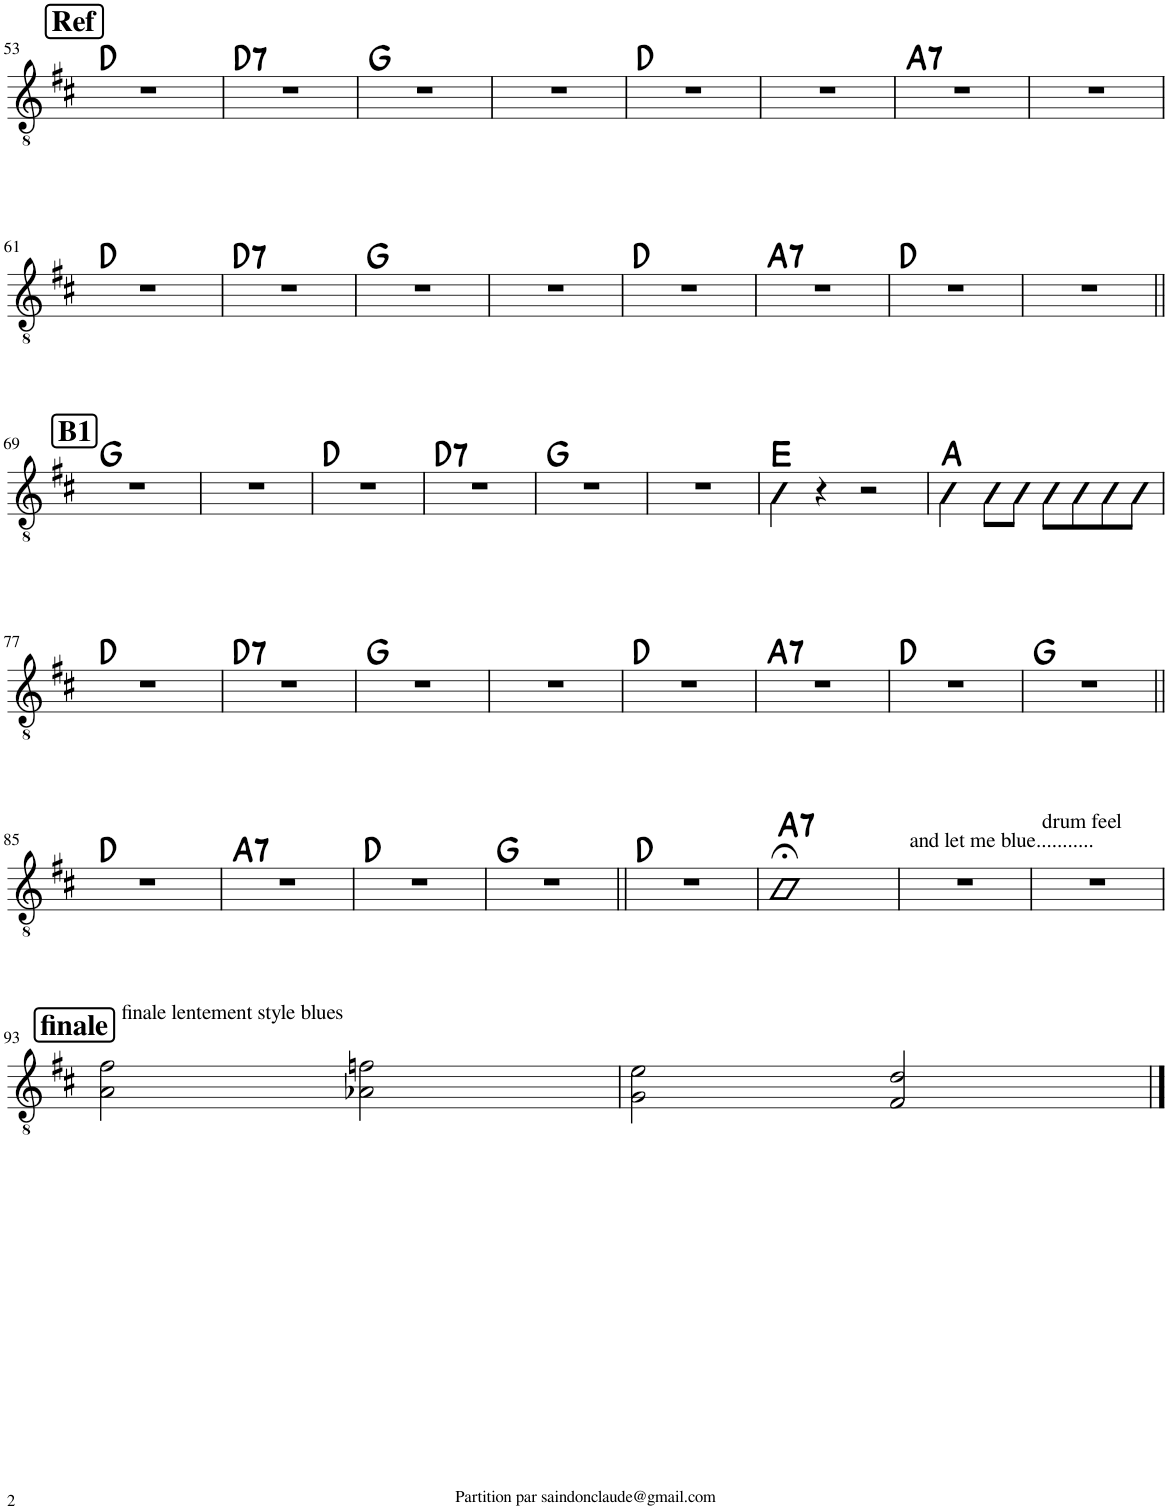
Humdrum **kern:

**kern	**harte
*part1	*part1
*staff1	*
*I"Classical Guitar	*
*I'Guit.	*
!!LO:PB:g=z
*clefGv2	*
*k[f#c#]	*
*M4/4	*
!!LO:REH:place=s1:a:B:rj:fs=14:t=Ref
=53	=53
1r	D:maj
=54	=54
!	!LO:H:kt=7
1r	D:7
=55	=55
1r	G:maj
=56	=56
1r	.
=57	=57
1r	D:maj
=58	=58
1r	.
=59	=59
!	!LO:H:kt=7
1r	A:7
=60	=60
1r	.
!!LO:LB:g=z
=61	=61
1r	D:maj
=62	=62
!	!LO:H:kt=7
1r	D:7
=63	=63
1r	G:maj
=64	=64
1r	.
=65	=65
1r	D:maj
=66	=66
!	!LO:H:kt=7
1r	A:7
=67	=67
1r	D:maj
=68	=68
1r	.
!!LO:LB:g=z
!!LO:REH:place=s1:a:B:rj:fs=14:t=B1
=69||	=69||
1r	G:maj
=70	=70
1r	.
=71	=71
1r	D:maj
=72	=72
!	!LO:H:kt=7
1r	D:7
=73	=73
1r	G:maj
=74	=74
1r	.
=75	=75
4D\	E:maj
4r	.
2r	.
=76	=76
4AA\	A:maj
8AA\L	.
8AA\J	.
8AA\L	.
8AA\	.
8AA\	.
8AA\J	.
!!LO:LB:g=z
=77	=77
1r	D:maj
=78	=78
!	!LO:H:kt=7
1r	D:7
=79	=79
1r	G:maj
=80	=80
1r	.
=81	=81
1r	D:maj
=82	=82
!	!LO:H:kt=7
1r	A:7
=83	=83
1r	D:maj
=84	=84
1r	G:maj
!!LO:LB:g=z
=85||	=85||
1r	D:maj
=86	=86
!	!LO:H:kt=7
1r	A:7
=87	=87
1r	D:maj
=88	=88
1r	G:maj
=89||	=89||
1r	D:maj
=90	=90
!	!LO:H:kt=7
1A;<	A:7
=91	=91
!LO:TX:a:t=and let me blue...........	!
1r	.
=92	=92
!LO:TX:a:t=drum feel	!
1r	.
!!LO:LB:g=z
!!LO:REH:place=s1:a:B:rj:fs=14:t=finale
=93	=93
!LO:TX:a:t=finale lentement style blues	!
2A\ 2f#\	.
2A-X\ 2fn\	.
=94	=94
2G\ 2e\	.
2F#/ 2d/	.
==	==
*-	*-
